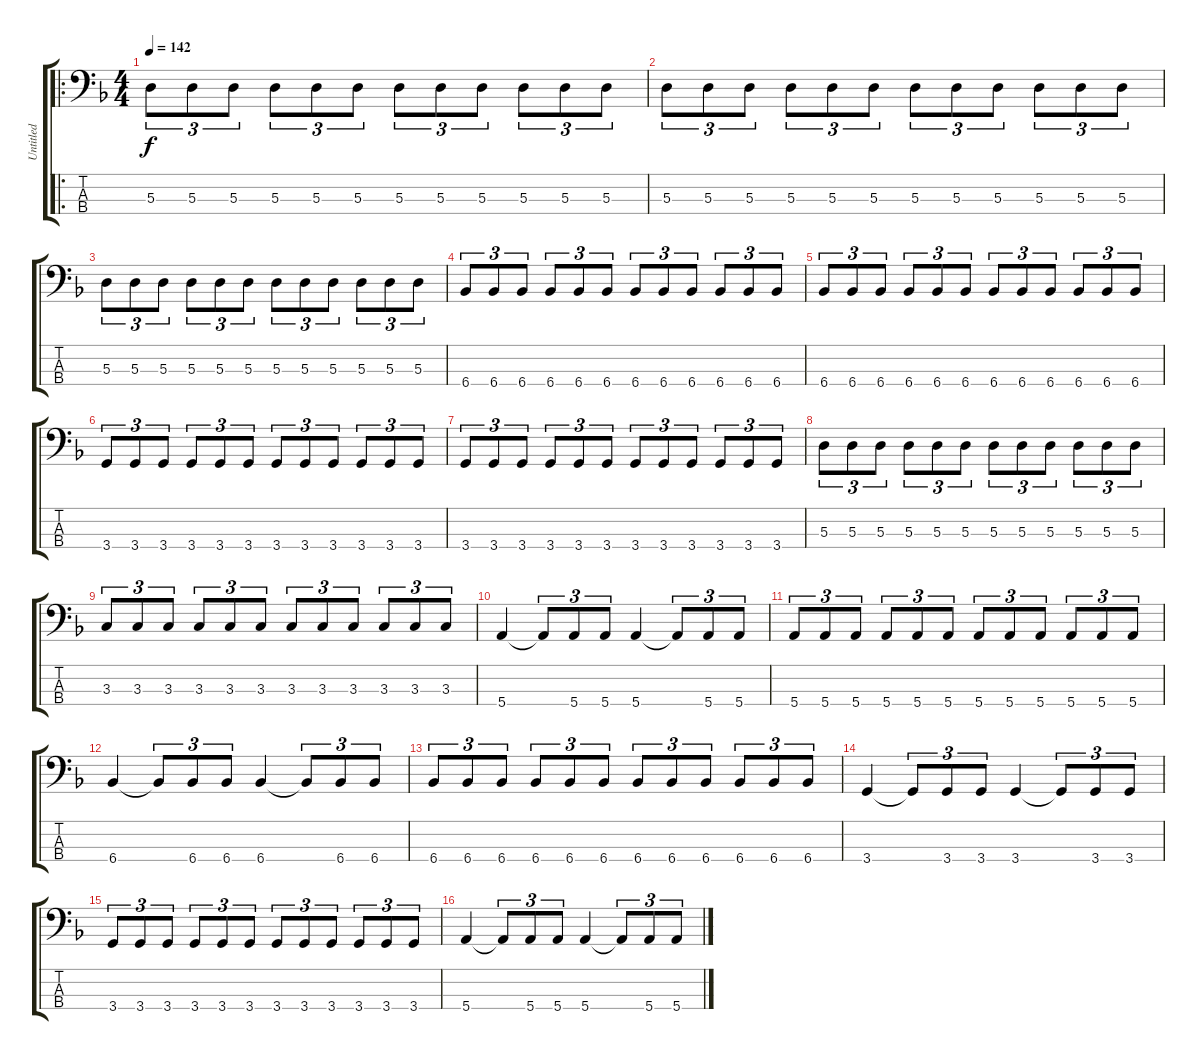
\track ("Untitled" "Untitled") {instrument electricbassfinger}
\staff {score tabs}
\tuning (G2 D2 A1 E1) {hide}
\ro
\ts (4 4)
\tempo 142
\clef f4
\ks f
5.3.8{tu (3 2) dy f} 5.3.8{tu (3 2)} 5.3.8{tu (3 2)} 5.3.8{tu (3 2)} 5.3.8{tu (3 2)} 5.3.8{tu (3 2)} 5.3.8{tu (3 2)} 5.3.8{tu (3 2)} 5.3.8{tu (3 2)} 5.3.8{tu (3 2)} 5.3.8{tu (3 2)} 5.3.8{tu (3 2)} |
5.3.8{tu (3 2)} 5.3.8{tu (3 2)} 5.3.8{tu (3 2)} 5.3.8{tu (3 2)} 5.3.8{tu (3 2)} 5.3.8{tu (3 2)} 5.3.8{tu (3 2)} 5.3.8{tu (3 2)} 5.3.8{tu (3 2)} 5.3.8{tu (3 2)} 5.3.8{tu (3 2)} 5.3.8{tu (3 2)} |
5.3.8{tu (3 2)} 5.3.8{tu (3 2)} 5.3.8{tu (3 2)} 5.3.8{tu (3 2)} 5.3.8{tu (3 2)} 5.3.8{tu (3 2)} 5.3.8{tu (3 2)} 5.3.8{tu (3 2)} 5.3.8{tu (3 2)} 5.3.8{tu (3 2)} 5.3.8{tu (3 2)} 5.3.8{tu (3 2)} |
6.4.8{tu (3 2)} 6.4.8{tu (3 2)} 6.4.8{tu (3 2)} 6.4.8{tu (3 2)} 6.4.8{tu (3 2)} 6.4.8{tu (3 2)} 6.4.8{tu (3 2)} 6.4.8{tu (3 2)} 6.4.8{tu (3 2)} 6.4.8{tu (3 2)} 6.4.8{tu (3 2)} 6.4.8{tu (3 2)} |
6.4.8{tu (3 2)} 6.4.8{tu (3 2)} 6.4.8{tu (3 2)} 6.4.8{tu (3 2)} 6.4.8{tu (3 2)} 6.4.8{tu (3 2)} 6.4.8{tu (3 2)} 6.4.8{tu (3 2)} 6.4.8{tu (3 2)} 6.4.8{tu (3 2)} 6.4.8{tu (3 2)} 6.4.8{tu (3 2)} |
3.4.8{tu (3 2)} 3.4.8{tu (3 2)} 3.4.8{tu (3 2)} 3.4.8{tu (3 2)} 3.4.8{tu (3 2)} 3.4.8{tu (3 2)} 3.4.8{tu (3 2)} 3.4.8{tu (3 2)} 3.4.8{tu (3 2)} 3.4.8{tu (3 2)} 3.4.8{tu (3 2)} 3.4.8{tu (3 2)} |
3.4.8{tu (3 2)} 3.4.8{tu (3 2)} 3.4.8{tu (3 2)} 3.4.8{tu (3 2)} 3.4.8{tu (3 2)} 3.4.8{tu (3 2)} 3.4.8{tu (3 2)} 3.4.8{tu (3 2)} 3.4.8{tu (3 2)} 3.4.8{tu (3 2)} 3.4.8{tu (3 2)} 3.4.8{tu (3 2)} |
5.3.8{tu (3 2)} 5.3.8{tu (3 2)} 5.3.8{tu (3 2)} 5.3.8{tu (3 2)} 5.3.8{tu (3 2)} 5.3.8{tu (3 2)} 5.3.8{tu (3 2)} 5.3.8{tu (3 2)} 5.3.8{tu (3 2)} 5.3.8{tu (3 2)} 5.3.8{tu (3 2)} 5.3.8{tu (3 2)} |
3.3.8{tu (3 2)} 3.3.8{tu (3 2)} 3.3.8{tu (3 2)} 3.3.8{tu (3 2)} 3.3.8{tu (3 2)} 3.3.8{tu (3 2)} 3.3.8{tu (3 2)} 3.3.8{tu (3 2)} 3.3.8{tu (3 2)} 3.3.8{tu (3 2)} 3.3.8{tu (3 2)} 3.3.8{tu (3 2)} |
5.4.4 5.4{t}.8{tu (3 2)} 5.4.8{tu (3 2)} 5.4.8{tu (3 2)} 5.4.4 5.4{t}.8{tu (3 2)} 5.4.8{tu (3 2)} 5.4.8{tu (3 2)} |
5.4.8{tu (3 2)} 5.4.8{tu (3 2)} 5.4.8{tu (3 2)} 5.4.8{tu (3 2)} 5.4.8{tu (3 2)} 5.4.8{tu (3 2)} 5.4.8{tu (3 2)} 5.4.8{tu (3 2)} 5.4.8{tu (3 2)} 5.4.8{tu (3 2)} 5.4.8{tu (3 2)} 5.4.8{tu (3 2)} |
6.4.4 6.4{t}.8{tu (3 2)} 6.4.8{tu (3 2)} 6.4.8{tu (3 2)} 6.4.4 6.4{t}.8{tu (3 2)} 6.4.8{tu (3 2)} 6.4.8{tu (3 2)} |
6.4.8{tu (3 2)} 6.4.8{tu (3 2)} 6.4.8{tu (3 2)} 6.4.8{tu (3 2)} 6.4.8{tu (3 2)} 6.4.8{tu (3 2)} 6.4.8{tu (3 2)} 6.4.8{tu (3 2)} 6.4.8{tu (3 2)} 6.4.8{tu (3 2)} 6.4.8{tu (3 2)} 6.4.8{tu (3 2)} |
3.4.4 3.4{t}.8{tu (3 2)} 3.4.8{tu (3 2)} 3.4.8{tu (3 2)} 3.4.4 3.4{t}.8{tu (3 2)} 3.4.8{tu (3 2)} 3.4.8{tu (3 2)} |
3.4.8{tu (3 2)} 3.4.8{tu (3 2)} 3.4.8{tu (3 2)} 3.4.8{tu (3 2)} 3.4.8{tu (3 2)} 3.4.8{tu (3 2)} 3.4.8{tu (3 2)} 3.4.8{tu (3 2)} 3.4.8{tu (3 2)} 3.4.8{tu (3 2)} 3.4.8{tu (3 2)} 3.4.8{tu (3 2)} |
5.4.4 5.4{t}.8{tu (3 2)} 5.4.8{tu (3 2)} 5.4.8{tu (3 2)} 5.4.4 5.4{t}.8{tu (3 2)} 5.4.8{tu (3 2)} 5.4.8{tu (3 2)}
